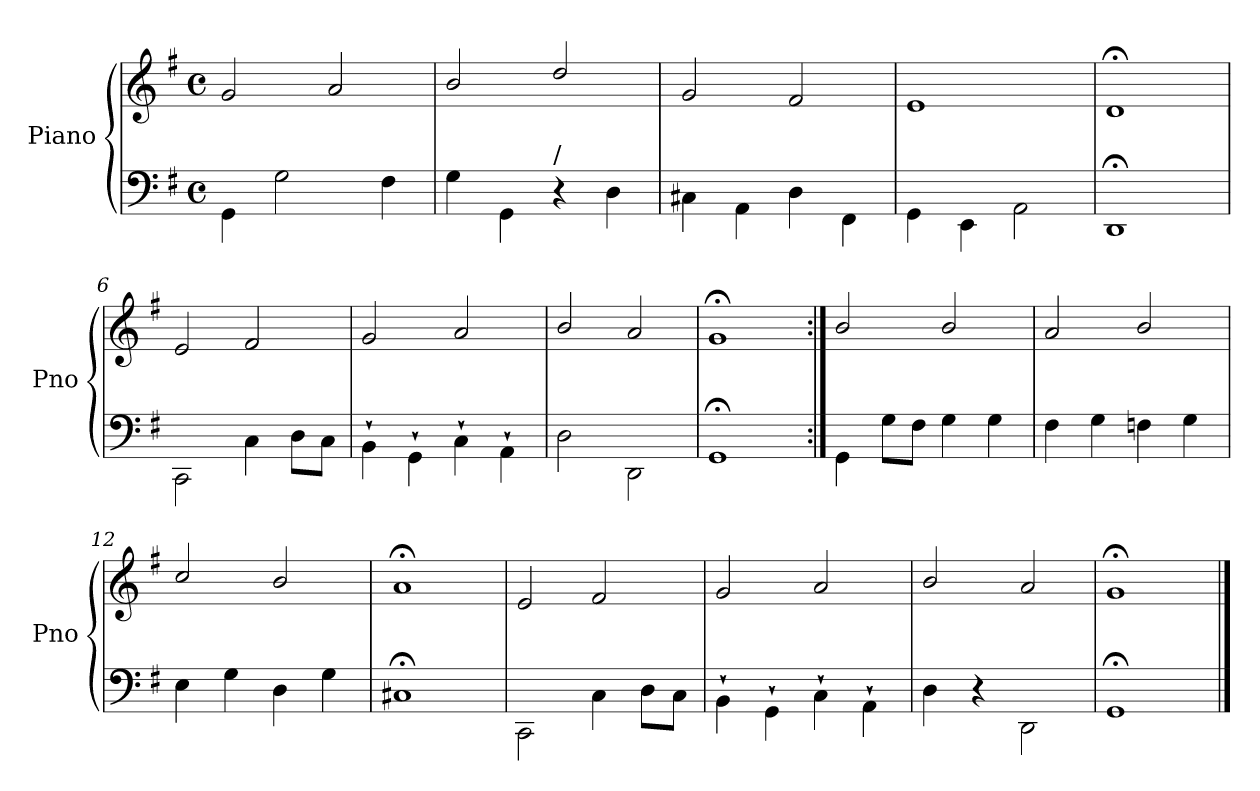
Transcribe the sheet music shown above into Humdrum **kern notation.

**kern	**kern
*part1	*part1
*staff2	*staff1
*I"Piano	*
*I'Pno	*
*clefF4	*clefG2
*k[f#]	*k[f#]
*G:	*G:
*M4/4	*M4/4
*met(c)	*met(c)
=1	=1
4GG\	2g/
2G\	.
.	2a/
4F#\	.
=2	=2
4G\	2b/
4GG\	.
!LO:TX:a:t=/	!
4r	2dd/
4D\	.
=3	=3
4C#X\	2g/
4AA\	.
4D\	2f#/
4FF#\	.
=4	=4
4GG\	1e/
4EE\	.
2AA\	.
=5	=5
1DD;\	1d;</
=6	=6
2CC\	2e/
4C\	2f#/
8D\L	.
8C\J	.
=7	=7
4BB`<\	2g/
4GG`<\	.
4C`<\	2a/
4AA`<\	.
=8	=8
2D\	2b/
2DD\	2a/
=9	=9
1GG;\	1g;</
!!LO:LB:g=z
=10:|!	=10:|!
4GG\	2b/
8G\L	.
8F#\J	.
4G\	2b/
4G\	.
=11	=11
4F#\	2a/
4G\	.
4Fn\	2b/
4G\	.
=12	=12
4E\	2cc/
4G\	.
4D\	2b/
4G\	.
=13	=13
1C#X;\	1a;</
=14	=14
2CC\	2e/
4C\	2f#/
8D\L	.
8C\J	.
=15	=15
4BB`<\	2g/
4GG`<\	.
4C`<\	2a/
4AA`<\	.
=16	=16
4D\	2b/
4r	.
2DD\	2a/
=17	=17
1GG;\	1g;</
==	==
*-	*-
